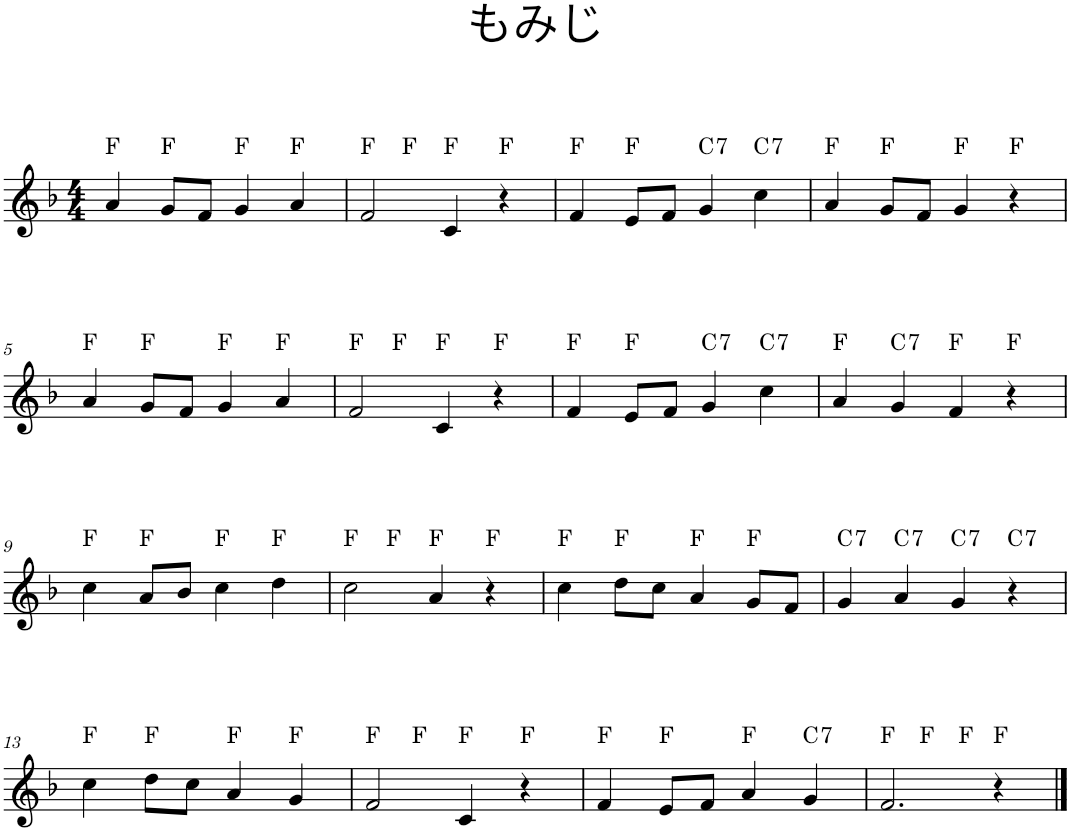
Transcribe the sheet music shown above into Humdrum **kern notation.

**kern	**harte
*part1	*part1
*staff1	*
*I"Piano	*
*I'Pno.	*
*clefG2	*
*k[b-]	*
*M4/4	*
=1	=1
4a/	F:maj
8g/L	F:maj
8f/J	.
4g/	F:maj
4a/	F:maj
=2	=2
*^	*
2f/	4ryy	F:maj
.	2.ryy	F:maj
4c/	.	F:maj
4r	.	F:maj
*v	*v	*
=3	=3
4f/	F:maj
8e/L	F:maj
8f/J	.
!	!LO:H:kt=7
4g/	C:7
!	!LO:H:kt=7
4cc\	C:7
=4	=4
4a/	F:maj
8g/L	F:maj
8f/J	.
4g/	F:maj
4r	F:maj
!!LO:LB:g=z
=5	=5
4a/	F:maj
8g/L	F:maj
8f/J	.
4g/	F:maj
4a/	F:maj
=6	=6
*^	*
2f/	4ryy	F:maj
.	2.ryy	F:maj
4c/	.	F:maj
4r	.	F:maj
*v	*v	*
=7	=7
4f/	F:maj
8e/L	F:maj
8f/J	.
!	!LO:H:kt=7
4g/	C:7
!	!LO:H:kt=7
4cc\	C:7
=8	=8
4a/	F:maj
!	!LO:H:kt=7
4g/	C:7
4f/	F:maj
4r	F:maj
!!LO:LB:g=z
=9	=9
4cc\	F:maj
8a/L	F:maj
8b-/J	.
4cc\	F:maj
4dd\	F:maj
=10	=10
*^	*
2cc\	4ryy	F:maj
.	2.ryy	F:maj
4a/	.	F:maj
4r	.	F:maj
*v	*v	*
=11	=11
4cc\	F:maj
8dd\L	F:maj
8cc\J	.
4a/	F:maj
8g/L	F:maj
8f/J	.
=12	=12
!	!LO:H:kt=7
4g/	C:7
!	!LO:H:kt=7
4a/	C:7
!	!LO:H:kt=7
4g/	C:7
!	!LO:H:kt=7
4r	C:7
!!LO:LB:g=z
=13	=13
4cc\	F:maj
8dd\L	F:maj
8cc\J	.
4a/	F:maj
4g/	F:maj
=14	=14
*^	*
2f/	4ryy	F:maj
.	2.ryy	F:maj
4c/	.	F:maj
4r	.	F:maj
*v	*v	*
=15	=15
4f/	F:maj
8e/L	F:maj
8f/J	.
4a/	F:maj
!	!LO:H:kt=7
4g/	C:7
=16	=16
*^	*
*	*^	*
2.f/	4ryy	2ryy	F:maj
.	2.ryy	.	F:maj
.	.	2ryy	F:maj
4r	.	.	F:maj
*v	*v	*v	*
==	==
*-	*-
